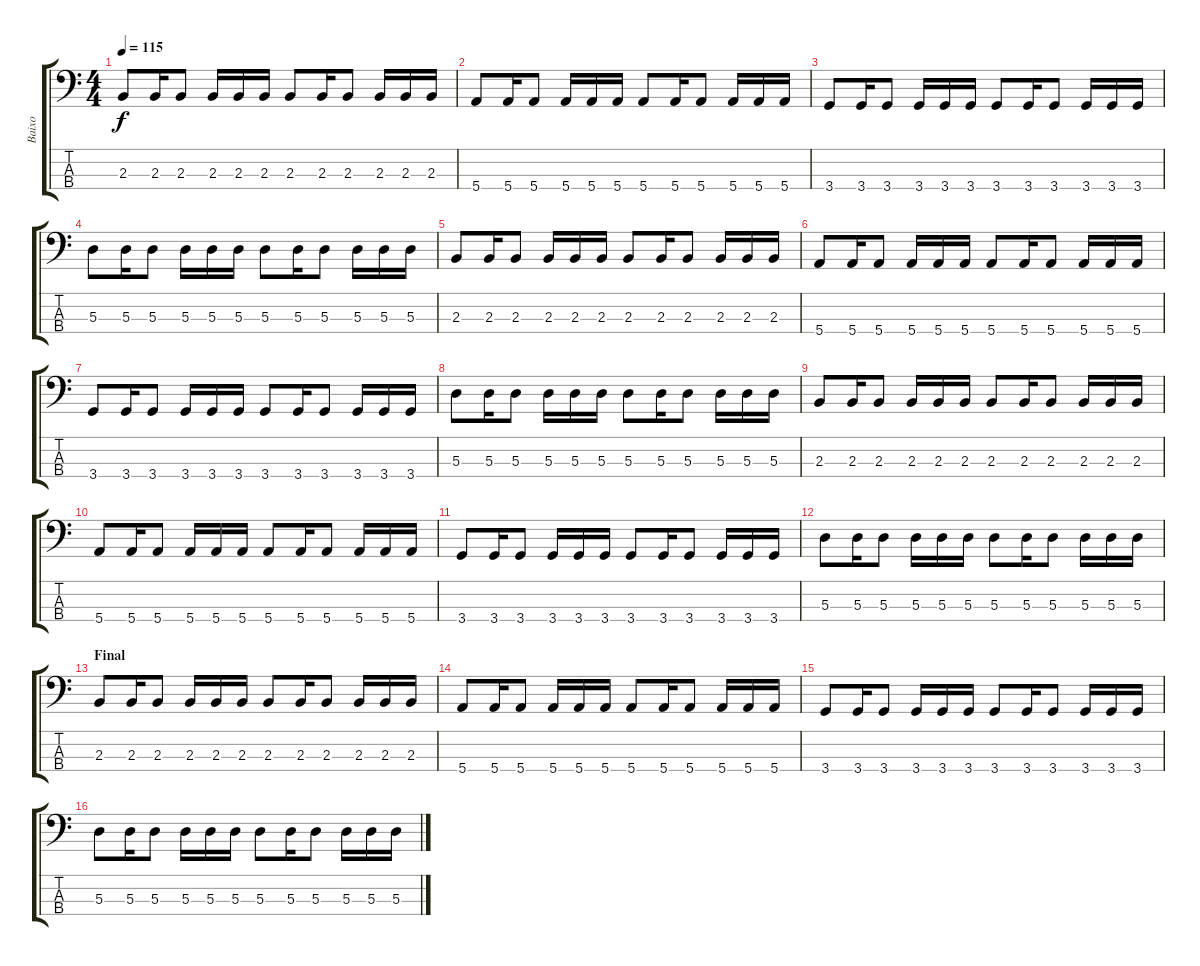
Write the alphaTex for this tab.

\track ("Baixo" "Baixo") {instrument electricbassfinger}
\staff {score tabs}
\tuning (G2 D2 A1 E1) {hide}
\ts (4 4)
\tempo 115
\clef f4
\ks c
2.3.8{dy f} 2.3.16 2.3.8 2.3.16 2.3.16 2.3.16 2.3.8 2.3.16 2.3.8 2.3.16 2.3.16 2.3.16 |
5.4.8 5.4.16 5.4.8 5.4.16 5.4.16 5.4.16 5.4.8 5.4.16 5.4.8 5.4.16 5.4.16 5.4.16 |
3.4.8 3.4.16 3.4.8 3.4.16 3.4.16 3.4.16 3.4.8 3.4.16 3.4.8 3.4.16 3.4.16 3.4.16 |
5.3.8 5.3.16 5.3.8 5.3.16 5.3.16 5.3.16 5.3.8 5.3.16 5.3.8 5.3.16 5.3.16 5.3.16 |
2.3.8 2.3.16 2.3.8 2.3.16 2.3.16 2.3.16 2.3.8 2.3.16 2.3.8 2.3.16 2.3.16 2.3.16 |
5.4.8 5.4.16 5.4.8 5.4.16 5.4.16 5.4.16 5.4.8 5.4.16 5.4.8 5.4.16 5.4.16 5.4.16 |
3.4.8 3.4.16 3.4.8 3.4.16 3.4.16 3.4.16 3.4.8 3.4.16 3.4.8 3.4.16 3.4.16 3.4.16 |
5.3.8 5.3.16 5.3.8 5.3.16 5.3.16 5.3.16 5.3.8 5.3.16 5.3.8 5.3.16 5.3.16 5.3.16 |
2.3.8 2.3.16 2.3.8 2.3.16 2.3.16 2.3.16 2.3.8 2.3.16 2.3.8 2.3.16 2.3.16 2.3.16 |
5.4.8 5.4.16 5.4.8 5.4.16 5.4.16 5.4.16 5.4.8 5.4.16 5.4.8 5.4.16 5.4.16 5.4.16 |
3.4.8 3.4.16 3.4.8 3.4.16 3.4.16 3.4.16 3.4.8 3.4.16 3.4.8 3.4.16 3.4.16 3.4.16 |
5.3.8 5.3.16 5.3.8 5.3.16 5.3.16 5.3.16 5.3.8 5.3.16 5.3.8 5.3.16 5.3.16 5.3.16 |
\section ("" "Final")
2.3.8 2.3.16 2.3.8 2.3.16 2.3.16 2.3.16 2.3.8 2.3.16 2.3.8 2.3.16 2.3.16 2.3.16 |
5.4.8 5.4.16 5.4.8 5.4.16 5.4.16 5.4.16 5.4.8 5.4.16 5.4.8 5.4.16 5.4.16 5.4.16 |
3.4.8 3.4.16 3.4.8 3.4.16 3.4.16 3.4.16 3.4.8 3.4.16 3.4.8 3.4.16 3.4.16 3.4.16 |
5.3.8 5.3.16 5.3.8 5.3.16 5.3.16 5.3.16 5.3.8 5.3.16 5.3.8 5.3.16 5.3.16 5.3.16
